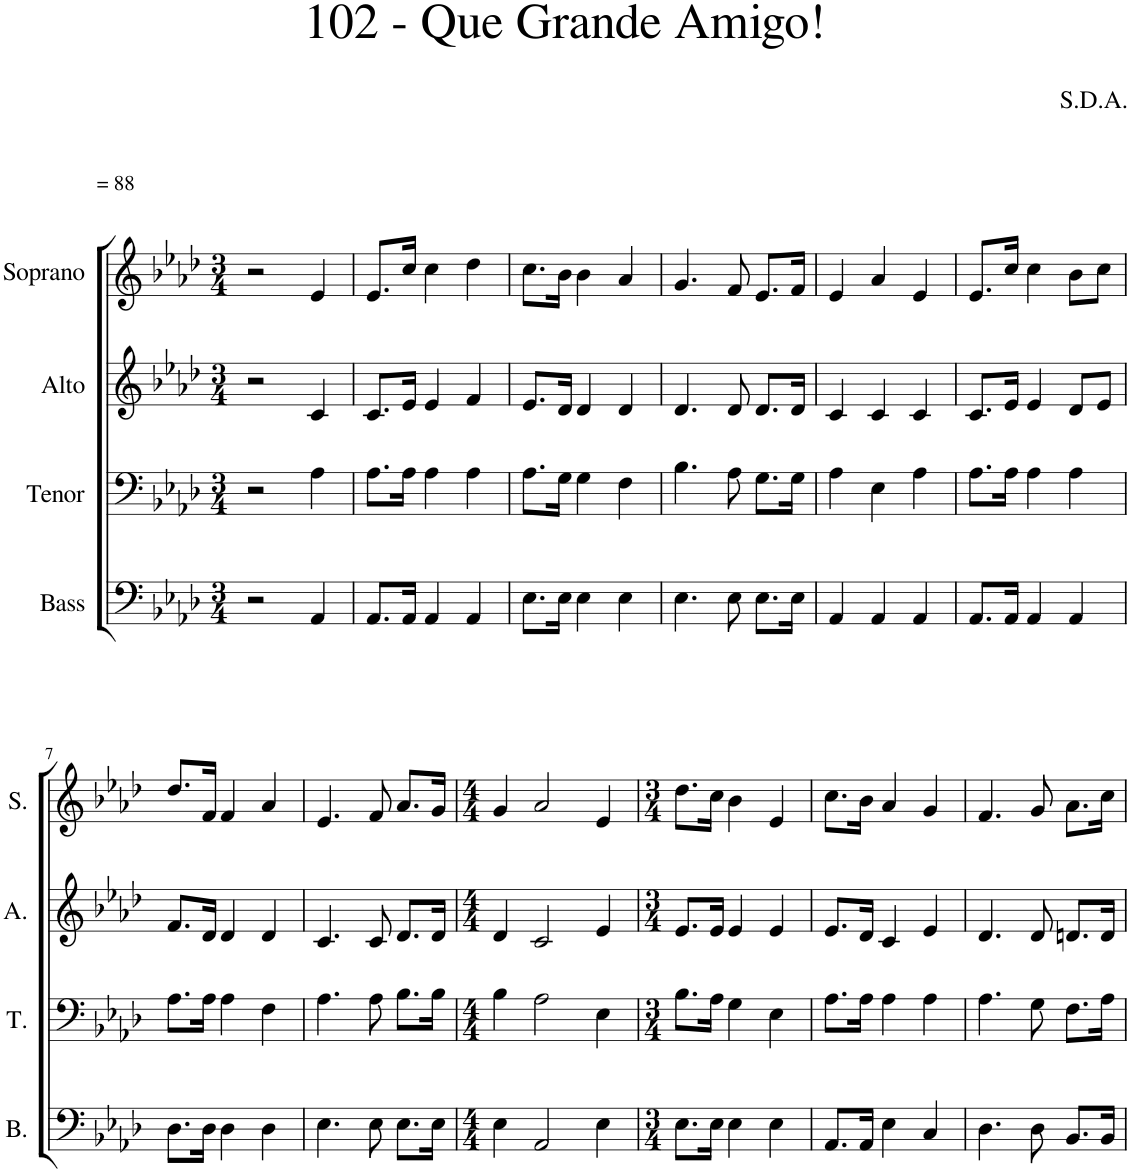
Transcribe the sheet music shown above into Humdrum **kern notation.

**kern	**kern	**kern	**kern
*part4	*part3	*part2	*part1
*staff4	*staff3	*staff2	*staff1
*I"Bass	*I"Tenor	*I"Alto	*I"Soprano
*I'B.	*I'T.	*I'A.	*I'S.
*clefF4	*clefF4	*clefG2	*clefG2
*k[b-e-a-d-]	*k[b-e-a-d-]	*k[b-e-a-d-]	*k[b-e-a-d-]
*M3/4	*M3/4	*M3/4	*M3/4
=1	=1	=1	=1
!	!	!	!LO:TX:a:t== 88
2r	2r	2r	2r
4AA-/	4A-\	4c/	4e-/
=2	=2	=2	=2
8.AA-/L	8.A-\L	8.c/L	8.e-/L
16AA-/Jk	16A-\Jk	16e-/Jk	16cc/Jk
4AA-/	4A-\	4e-/	4cc\
4AA-/	4A-\	4f/	4dd-\
=3	=3	=3	=3
8.E-\L	8.A-\L	8.e-/L	8.cc\L
16E-\Jk	16G\Jk	16d-/Jk	16b-\Jk
4E-\	4G\	4d-/	4b-\
4E-\	4F\	4d-/	4a-/
=4	=4	=4	=4
4.E-\	4.B-\	4.d-/	4.g/
8E-\	8A-\	8d-/	8f/
8.E-\L	8.G\L	8.d-/L	8.e-/L
16E-\Jk	16G\Jk	16d-/Jk	16f/Jk
=5	=5	=5	=5
4AA-/	4A-\	4c/	4e-/
4AA-/	4E-\	4c/	4a-/
4AA-/	4A-\	4c/	4e-/
=6	=6	=6	=6
8.AA-/L	8.A-\L	8.c/L	8.e-/L
16AA-/Jk	16A-\Jk	16e-/Jk	16cc/Jk
4AA-/	4A-\	4e-/	4cc\
4AA-/	4A-\	8d-/L	8b-\L
.	.	8e-/J	8cc\J
!!LO:LB:g=z
=7	=7	=7	=7
8.D-\L	8.A-\L	8.f/L	8.dd-/L
16D-\Jk	16A-\Jk	16d-/Jk	16f/Jk
4D-\	4A-\	4d-/	4f/
4D-\	4F\	4d-/	4a-/
=8	=8	=8	=8
4.E-\	4.A-\	4.c/	4.e-/
8E-\	8A-\	8c/	8f/
8.E-\L	8.B-\L	8.d-/L	8.a-/L
16E-\Jk	16B-\Jk	16d-/Jk	16g/Jk
=9	=9	=9	=9
*M4/4	*M4/4	*M4/4	*M4/4
4E-\	4B-\	4d-/	4g/
2AA-/	2A-\	2c/	2a-/
4E-\	4E-\	4e-/	4e-/
=10	=10	=10	=10
*M3/4	*M3/4	*M3/4	*M3/4
8.E-\L	8.B-\L	8.e-/L	8.dd-\L
16E-\Jk	16A-\Jk	16e-/Jk	16cc\Jk
4E-\	4G\	4e-/	4b-\
4E-\	4E-\	4e-/	4e-/
=11	=11	=11	=11
8.AA-/L	8.A-\L	8.e-/L	8.cc\L
16AA-/Jk	16A-\Jk	16d-/Jk	16b-\Jk
4E-\	4A-\	4c/	4a-/
4C/	4A-\	4e-/	4g/
=12	=12	=12	=12
4.D-\	4.A-\	4.d-/	4.f/
8D-\	8G\	8d-/	8g/
8.BB-/L	8.F\L	8.dn/L	8.a-\L
16BB-/Jk	16A-\Jk	16d/Jk	16cc\Jk
=	=	=	=
*-	*-	*-	*-
